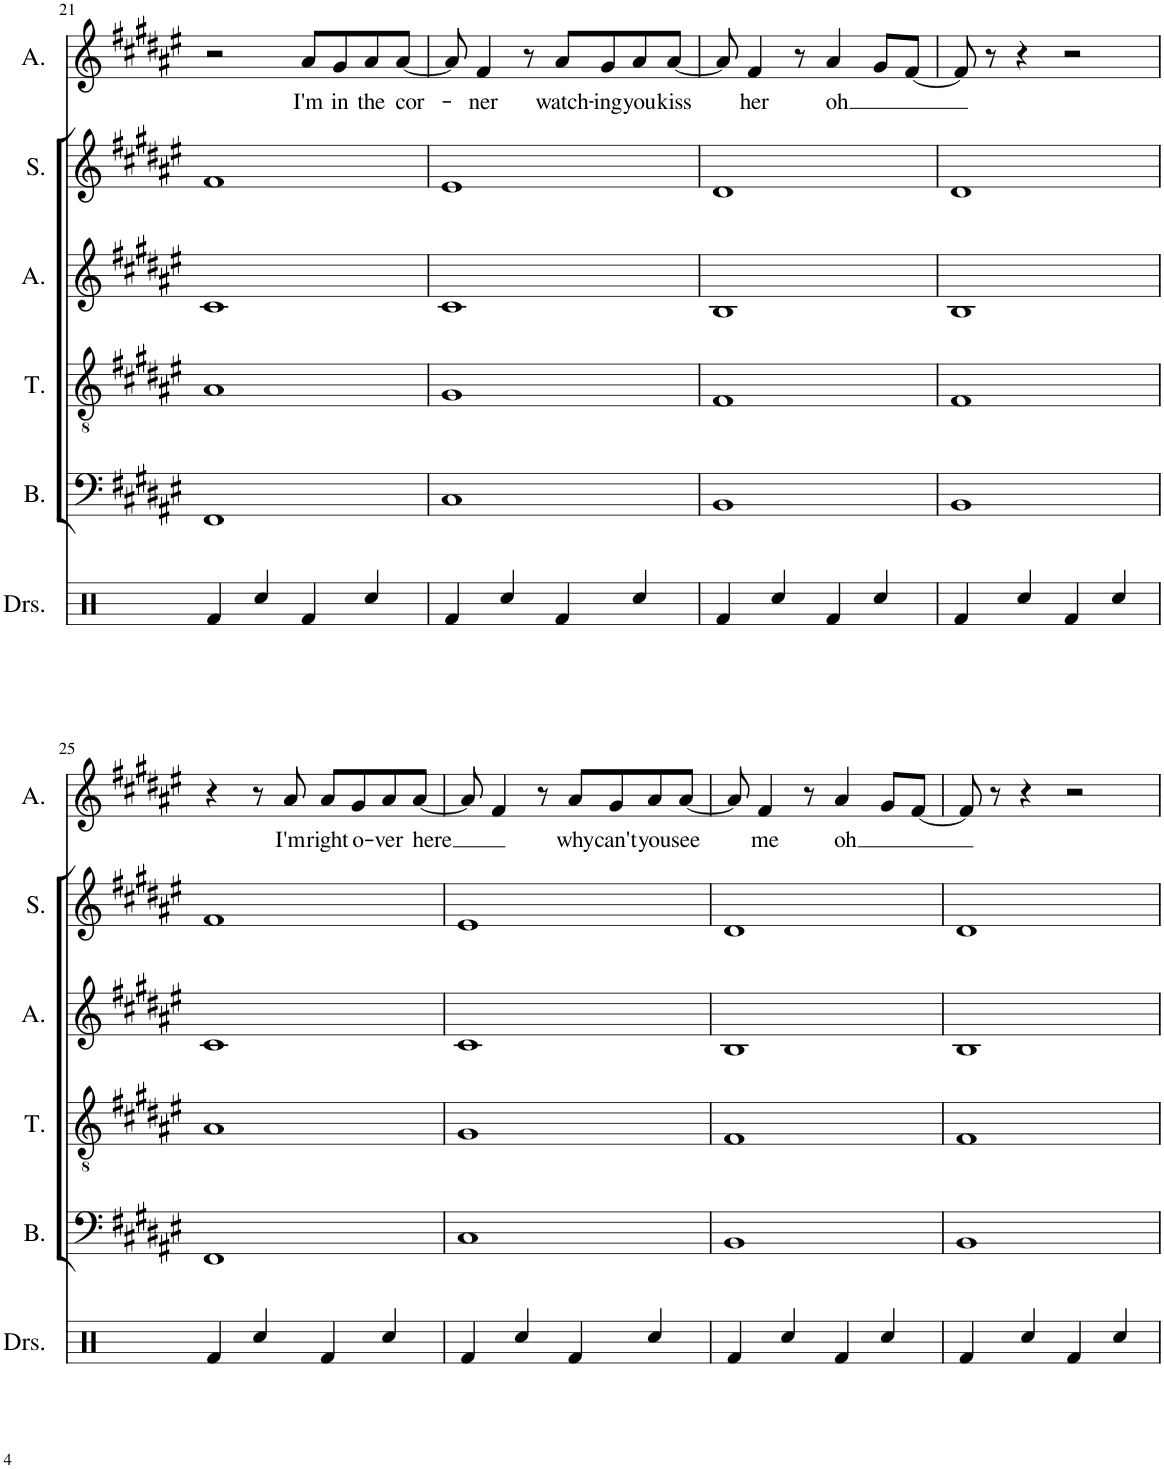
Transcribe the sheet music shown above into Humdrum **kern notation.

**kern	**kern	**kern	**kern	**kern	**kern	**text
*part6	*part5	*part4	*part3	*part2	*part1	*part1
*staff6	*staff5	*staff4	*staff3	*staff2	*staff1	*staff1
*I"Drumset	*I"Bass	*I"Tenor	*I"Alto	*I"Soprano	*I"Alto	*
*I'Drs.	*I'B.	*I'T.	*I'A.	*I'S.	*I'A.	*
!!LO:PB:g=z
*clefX	*clefF4	*clefGv2	*clefG2	*clefG2	*clefG2	*
*k[]	*k[f#c#g#d#a#e#]	*k[f#c#g#d#a#e#]	*k[f#c#g#d#a#e#]	*k[f#c#g#d#a#e#]	*k[f#c#g#d#a#e#]	*
*M4/4	*M4/4	*M4/4	*M4/4	*M4/4	*M4/4	*
=21	=21	=21	=21	=21	=21	=21
4Rf/	1FF#	1A#	1c#	1f#	2r	.
4Rcc/	.	.	.	.	.	.
!	!	!	!	!	!	!LO:LY:b
4Rf/	.	.	.	.	8a#/L	I'm
!	!	!	!	!	!	!LO:LY:b
.	.	.	.	.	8g#/	in
!	!	!	!	!	!	!LO:LY:b
4Rcc/	.	.	.	.	8a#/	the
!	!	!	!	!	!	!LO:LY:b
.	.	.	.	.	[8a#/J	cor-
=22	=22	=22	=22	=22	=22	=22
4Rf/	1C#	1G#	1c#	1e#	8a#/]	.
!	!	!	!	!	!	!LO:LY:b
.	.	.	.	.	4f#/	-ner
4Rcc/	.	.	.	.	.	.
.	.	.	.	.	8r	.
!	!	!	!	!	!	!LO:LY:b
4Rf/	.	.	.	.	8a#/L	watch-
!	!	!	!	!	!	!LO:LY:b
.	.	.	.	.	8g#/	-ing
!	!	!	!	!	!	!LO:LY:b
4Rcc/	.	.	.	.	8a#/	you
!	!	!	!	!	!	!LO:LY:b
.	.	.	.	.	[8a#/J	kiss
=23	=23	=23	=23	=23	=23	=23
4Rf/	1BB	1F#	1B	1d#	8a#/]	.
!	!	!	!	!	!	!LO:LY:b
.	.	.	.	.	4f#/	her
4Rcc/	.	.	.	.	.	.
.	.	.	.	.	8r	.
!	!	!	!	!	!	!LO:LY:b
4Rf/	.	.	.	.	4a#/	oh
4Rcc/	.	.	.	.	8g#/L	.
.	.	.	.	.	[8f#/J	.
=24	=24	=24	=24	=24	=24	=24
4Rf/	1BB	1F#	1B	1d#	8f#/]	.
.	.	.	.	.	8r	.
4Rcc/	.	.	.	.	4r	.
4Rf/	.	.	.	.	2r	.
4Rcc/	.	.	.	.	.	.
!!LO:LB:g=z
=25	=25	=25	=25	=25	=25	=25
4Rf/	1FF#	1A#	1c#	1f#	4r	.
4Rcc/	.	.	.	.	8r	.
!	!	!	!	!	!	!LO:LY:b
.	.	.	.	.	8a#/	I'm
!	!	!	!	!	!	!LO:LY:b
4Rf/	.	.	.	.	8a#/L	right
!	!	!	!	!	!	!LO:LY:b
.	.	.	.	.	8g#/	o-
!	!	!	!	!	!	!LO:LY:b
4Rcc/	.	.	.	.	8a#/	-ver
!	!	!	!	!	!	!LO:LY:b
.	.	.	.	.	[8a#/J	here
=26	=26	=26	=26	=26	=26	=26
4Rf/	1C#	1G#	1c#	1e#	8a#/]	.
.	.	.	.	.	4f#/	.
4Rcc/	.	.	.	.	.	.
.	.	.	.	.	8r	.
!	!	!	!	!	!	!LO:LY:b
4Rf/	.	.	.	.	8a#/L	why
!	!	!	!	!	!	!LO:LY:b
.	.	.	.	.	8g#/	can't
!	!	!	!	!	!	!LO:LY:b
4Rcc/	.	.	.	.	8a#/	you
!	!	!	!	!	!	!LO:LY:b
.	.	.	.	.	[8a#/J	see
=27	=27	=27	=27	=27	=27	=27
4Rf/	1BB	1F#	1B	1d#	8a#/]	.
!	!	!	!	!	!	!LO:LY:b
.	.	.	.	.	4f#/	me
4Rcc/	.	.	.	.	.	.
.	.	.	.	.	8r	.
!	!	!	!	!	!	!LO:LY:b
4Rf/	.	.	.	.	4a#/	oh
4Rcc/	.	.	.	.	8g#/L	.
.	.	.	.	.	[8f#/J	.
=28	=28	=28	=28	=28	=28	=28
4Rf/	1BB	1F#	1B	1d#	8f#/]	.
.	.	.	.	.	8r	.
4Rcc/	.	.	.	.	4r	.
4Rf/	.	.	.	.	2r	.
4Rcc/	.	.	.	.	.	.
=	=	=	=	=	=	=
*-	*-	*-	*-	*-	*-	*-
